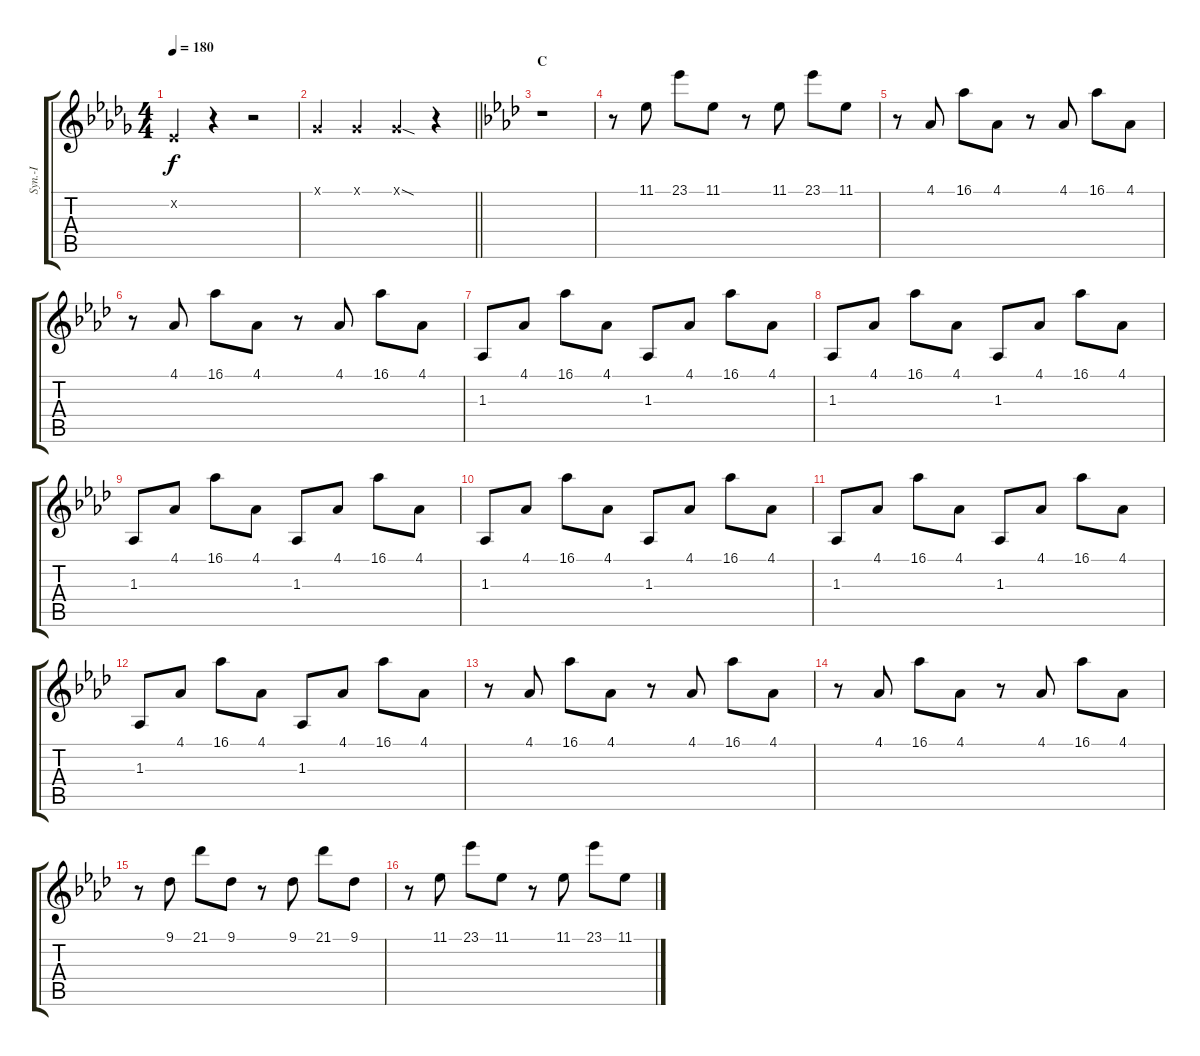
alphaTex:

\track ("Syn.-I" "Syn.-I") {instrument lead2sawtooth}
\staff {score tabs}
\tuning (E4 B3 G3 D3 A2 E2) {hide}
\ts (4 4)
\tempo 180
\clef g2
\ks db
4.2{x}.4{dy f} r.4 r.2 |
\barLineRight lightlight
2.1{x}.4 2.1{x}.4 2.1{sod x}.4 r.4 |
\section ("" "C")
\ks ab
r.1 |
r.8 11.1.8 23.1.8 11.1.8 r.8 11.1.8 23.1.8 11.1.8 |
r.8 4.1.8 16.1.8 4.1.8 r.8 4.1.8 16.1.8 4.1.8 |
r.8 4.1.8 16.1.8 4.1.8 r.8 4.1.8 16.1.8 4.1.8 |
1.3.8 4.1.8 16.1.8 4.1.8 1.3.8 4.1.8 16.1.8 4.1.8 |
1.3.8 4.1.8 16.1.8 4.1.8 1.3.8 4.1.8 16.1.8 4.1.8 |
1.3.8 4.1.8 16.1.8 4.1.8 1.3.8 4.1.8 16.1.8 4.1.8 |
1.3.8 4.1.8 16.1.8 4.1.8 1.3.8 4.1.8 16.1.8 4.1.8 |
1.3.8 4.1.8 16.1.8 4.1.8 1.3.8 4.1.8 16.1.8 4.1.8 |
1.3.8 4.1.8 16.1.8 4.1.8 1.3.8 4.1.8 16.1.8 4.1.8 |
r.8 4.1.8 16.1.8 4.1.8 r.8 4.1.8 16.1.8 4.1.8 |
r.8 4.1.8 16.1.8 4.1.8 r.8 4.1.8 16.1.8 4.1.8 |
r.8 9.1.8 21.1.8 9.1.8 r.8 9.1.8 21.1.8 9.1.8 |
r.8 11.1.8 23.1.8 11.1.8 r.8 11.1.8 23.1.8 11.1.8
